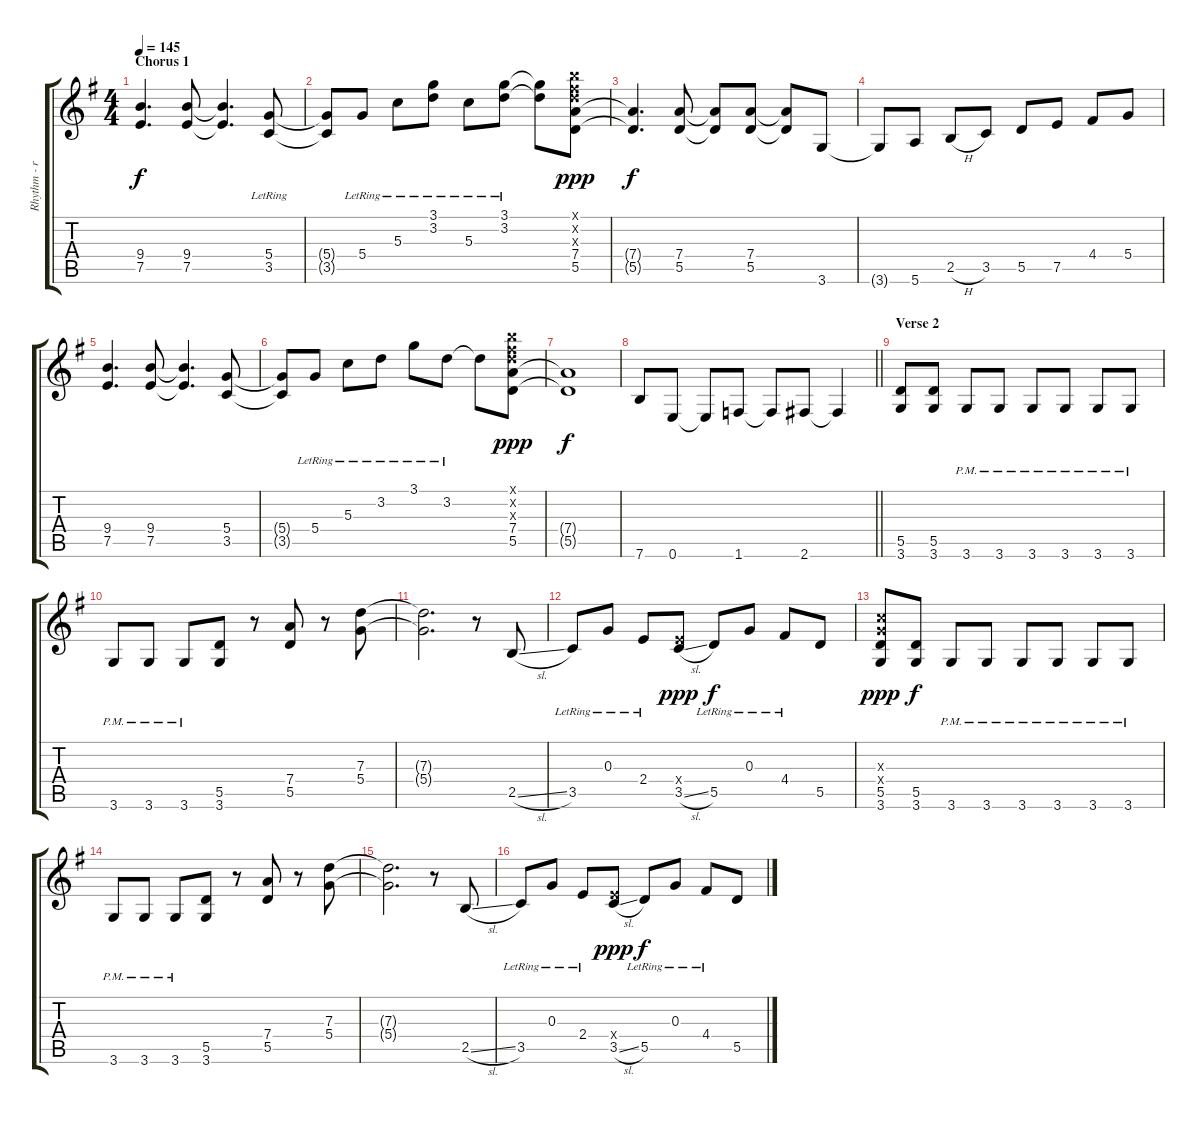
\track ("Rhythm - right" "Rhythm - r") {instrument distortionguitar}
\staff {score tabs}
\tuning (E4 B3 G3 D3 A2 E2) {hide}
\ts (4 4)
\section ("" "Chorus 1")
\tempo 145
\clef g2
\ks g
(9.4 7.5).4{d dy f} (9.4 7.5).8 (9.4{t} 7.5{t}).4{d} (5.4{lr} 3.5).8 |
(5.4{t} 3.5{t}).8 5.4{lr}.8 5.3{lr}.8 (3.1{lr} 3.2{lr}).8 5.3{lr}.8 (3.1{lr} 3.2{lr}).8 (3.1{t} 3.2{t}).8 (7.1{x} 7.2{x} 7.3{x} 7.4 5.5).8{dy ppp} |
(7.4{t} 5.5{t}).4{d dy f} (7.4 5.5).8 (7.4{t} 5.5{t}).8 (7.4 5.5).8 (7.4{t} 5.5{t}).8 3.6.8 |
3.6{t}.8 5.6.8 2.5{h}.8 3.5.8 5.5.8 7.5.8 4.4.8 5.4.8 |
(9.4 7.5).4{d} (9.4 7.5).8 (9.4{t} 7.5{t}).4{d} (5.4 3.5).8 |
(5.4{t} 3.5{t}).8 5.4{lr}.8 5.3{lr}.8 3.2{lr}.8 3.1{lr}.8 3.2{lr}.8 3.2{t}.8 (7.1{x} 7.2{x} 7.3{x} 7.4 5.5).8{dy ppp} |
(7.4{t} 5.5{t}).1{dy f} |
\barLineRight lightlight
7.6.8 0.6.8 0.6{t}.8 1.6.8 1.6{t}.8 2.6.8 2.6{t}.4 |
\section ("" "Verse 2")
(5.5 3.6).8 (5.5 3.6).8 3.6{pm}.8 3.6{pm}.8 3.6{pm}.8 3.6{pm}.8 3.6{pm}.8 3.6{pm}.8 |
3.6{pm}.8 3.6{pm}.8 3.6{pm}.8 (5.5 3.6).8 r.8 (7.4 5.5).8 r.8 (7.3 5.4).8 |
(7.3{t} 5.4{t}).2{d} r.8 2.5{sl}.8 |
3.5{lr}.8 0.3{lr}.8 2.4{lr}.8 (2.4{x} 3.5{sl}).8{dy ppp} 5.5{lr}.8{dy f} 0.3{lr}.8 4.4{lr}.8 5.5.8 |
(5.3{x} 5.4{x} 5.5 3.6).8{dy ppp} (5.5 3.6).8{dy f} 3.6{pm}.8 3.6{pm}.8 3.6{pm}.8 3.6{pm}.8 3.6{pm}.8 3.6{pm}.8 |
3.6{pm}.8 3.6{pm}.8 3.6{pm}.8 (5.5 3.6).8 r.8 (7.4 5.5).8 r.8 (7.3 5.4).8 |
(7.3{t} 5.4{t}).2{d} r.8 2.5{sl}.8 |
3.5{lr}.8 0.3{lr}.8 2.4{lr}.8 (2.4{x} 3.5{sl}).8{dy ppp} 5.5{lr}.8{dy f} 0.3{lr}.8 4.4{lr}.8 5.5.8
